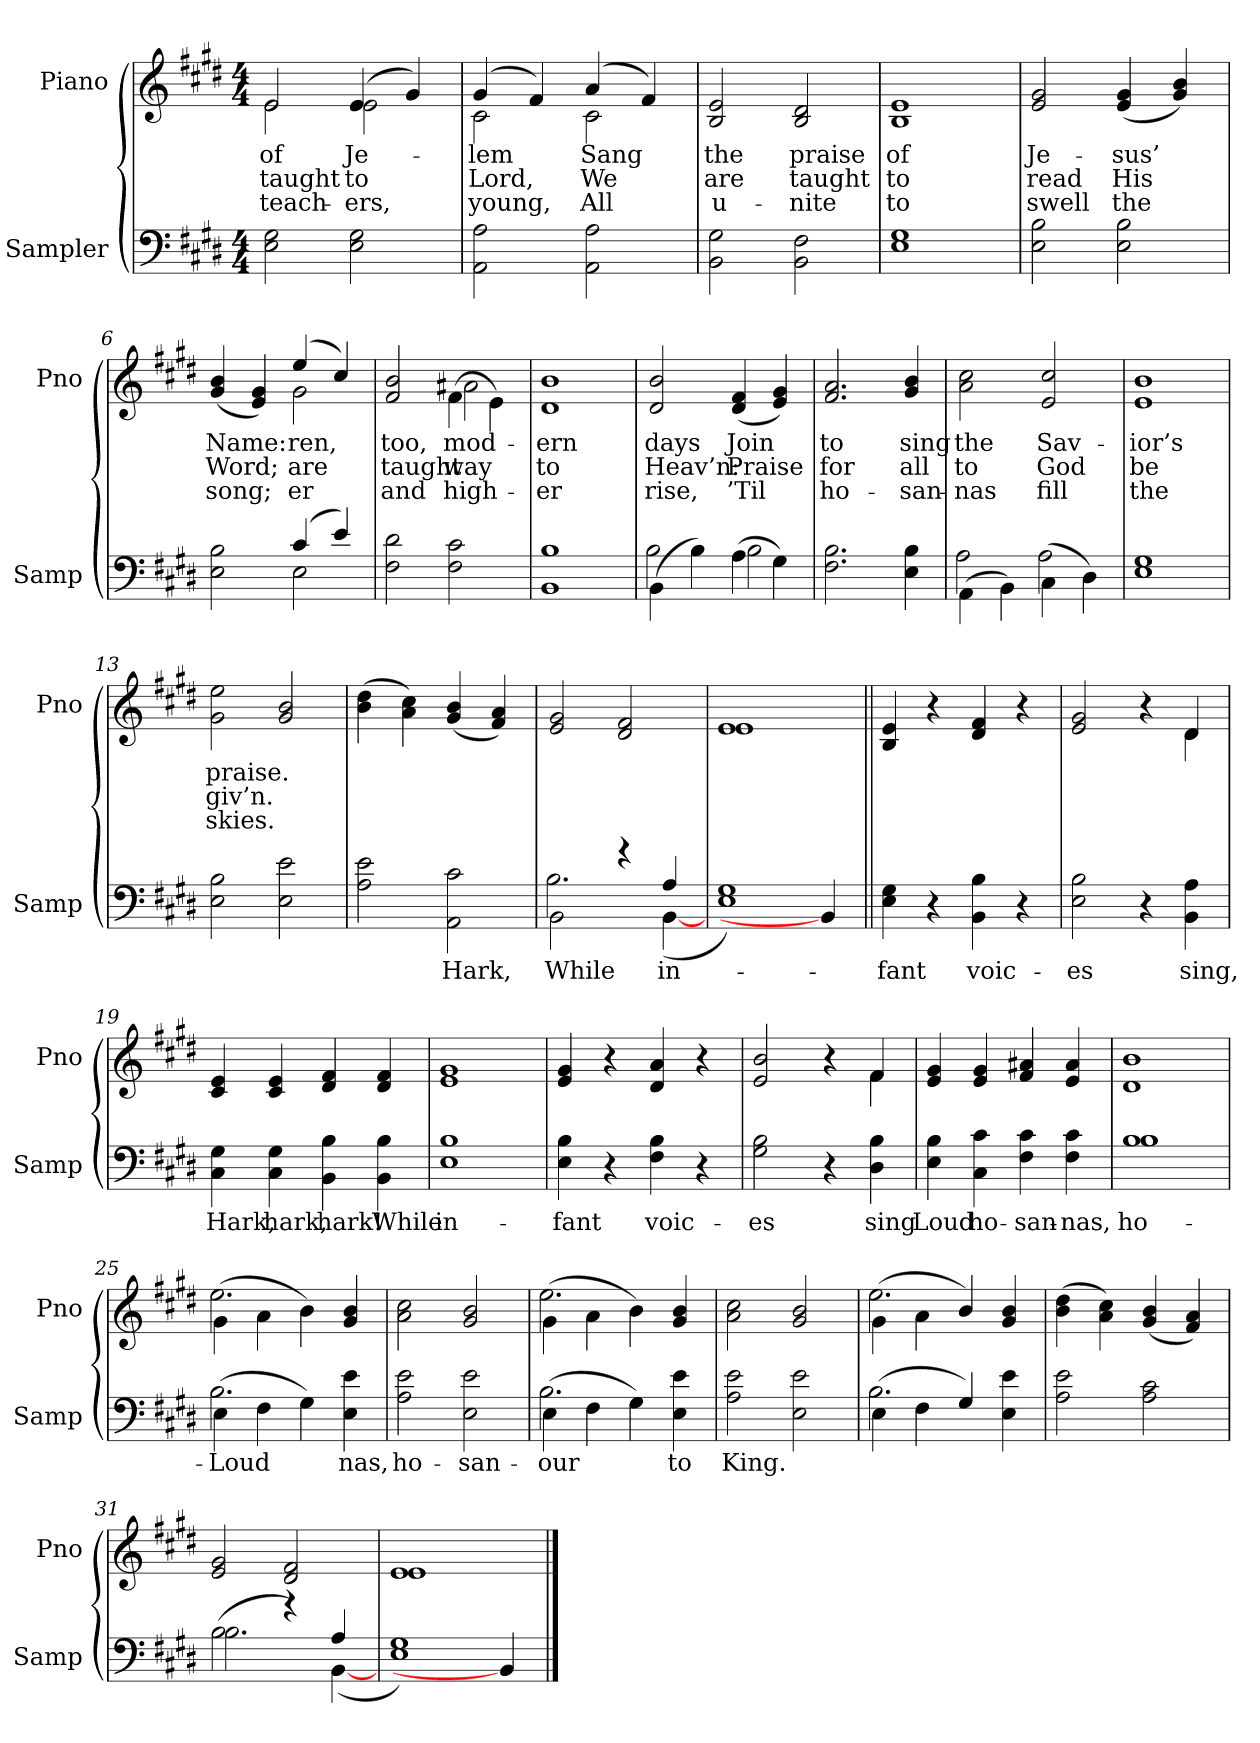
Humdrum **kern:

**kern	**text	**kern	**text	**text	**text
*part2	*part2	*part1	*part1	*part1	*part1
*staff2	*staff2	*staff1	*staff1	*staff1	*staff1
*I"Sampler	*	*I"Piano	*	*	*
*I'Samp	*	*I'Pno	*	*	*
*clefF4	*	*clefG2	*	*	*
*k[f#c#g#d#]	*	*k[f#c#g#d#]	*	*	*
*E:	*	*E:	*	*	*
*M4/4	*	*M4/4	*	*	*
=1	=1	=1	=1	=1	=1
*	*	*^	*	*	*
2E 2G#	.	2e/	2e	of	taught	teach-
2E 2G#	.	(4e/	2e	Je-	to	-ers,
.	.	4g#/)	.	.	.	.
=2	=2	=2	=2	=2	=2	=2
2AA 2A	.	(4g#/	2c#	-lem	Lord,	young,
.	.	4f#/)	.	.	.	.
2AA 2A	.	(4a/	2c#	Sang	We	All
.	.	4f#/)	.	.	.	.
*	*	*v	*v	*	*	*
=3	=3	=3	=3	=3	=3
2BB 2G#	.	2B 2e	the	are	u-
2BB 2F#	.	2B 2d#	praise	taught	-nite
=4	=4	=4	=4	=4	=4
1E 1G#	.	1B 1e	of	to	to
=5	=5	=5	=5	=5	=5
2E 2B	.	2e 2g#	Je-	read	swell
2E 2B	.	(4e 4g#	-sus’	His	the
.	.	4g# 4b)	.	.	.
=6	=6	=6	=6	=6	=6
*^	*	*^	*	*	*
2E 2B	2ryy	.	(4g# 4b	2ryy	Name:	Word;	song;
.	.	.	4e 4g#)	.	.	.	.
(4c#/	2E	.	(4ee/	2g#	-ren,	are	-er
4e/)	.	.	4cc#/)	.	.	.	.
*v	*v	*	*	*	*	*	*
=7	=7	=7	=7	=7	=7	=7
2F# 2d#	.	2f# 2b	2ryy	too,	taught	and
2F# 2c#	.	(4f#\	2a#X	mod-	way	high-
.	.	4e\)	.	.	.	.
*	*	*v	*v	*	*	*
=8	=8	=8	=8	=8	=8
1BB 1B	.	1d# 1b	-ern	to	-er
=9	=9	=9	=9	=9	=9
*^	*	*	*	*	*
(4BB\	2B	.	2d# 2b	days	Heav’n:	rise,
4B\)	.	.	.	.	.	.
(4A\	2B	.	(4d# 4f#	Join	Praise	’Til
4G#\)	.	.	4e 4g#)	.	.	.
*v	*v	*	*	*	*	*
=10	=10	=10	=10	=10	=10
2.F# 2.B	.	2.f# 2.a	to	for	ho-
4E 4B	.	4g# 4b	sing	all	-san-
=11	=11	=11	=11	=11	=11
*^	*	*	*	*	*
(4AA\	2A	.	2a 2cc#	the	to	-nas
4BB\)	.	.	.	.	.	.
(4C#\	2A	.	2e 2cc#	Sav-	God	fill
4D#\)	.	.	.	.	.	.
*v	*v	*	*	*	*	*
=12	=12	=12	=12	=12	=12
1E 1G#	.	1e 1b	-ior’s	be	the
=13	=13	=13	=13	=13	=13
2E 2B	.	2g# 2ee	praise.	giv’n.	skies.
2E 2e	.	2g# 2b	.	.	.
=14	=14	=14	=14	=14	=14
2A 2e	.	(4b 4dd#	.	.	.
.	.	4a 4cc#)	.	.	.
2AA 2c#	Hark,	(4g# 4b	.	.	.
.	.	4f# 4a)	.	.	.
=15	=15	=15	=15	=15	=15
*^	*	*	*	*	*
2BB\	2.B	While	2e 2g#	.	.	.
4r	.	.	2d# 2f#	.	.	.
4A/	([4BB	in-	.	.	.	.
*v	*v	*	*	*	*	*
=16	=16	=16	=16	=16	=16
*	*	*^	*	*	*
1E 1G#)	.	1e/	1e	.	.	.
4BB]	.	4ryy	4ryy	.	.	.
=17||	=17||	=17||	=17||	=17||	=17||	=17||
!	!	!LO:TX:t=Refrain	!	!	!	!
*	*	*v	*v	*	*	*
4E 4G#	-fant	4B 4e	.	.	.
4r	.	4r	.	.	.
4BB 4B	voic-	4d# 4f#	.	.	.
4r	.	4r	.	.	.
=18	=18	=18	=18	=18	=18
*	*	*^	*	*	*
2E 2B	-es	2e 2g#	2.ryy	.	.	.
4r	.	4r	.	.	.	.
4BB 4A	sing,	4d#/	4d#	.	.	.
*	*	*v	*v	*	*	*
=19	=19	=19	=19	=19	=19
4C# 4G#	Hark,	4c# 4e	.	.	.
4C# 4G#	hark,	4c# 4e	.	.	.
4BB 4B	hark!	4d# 4f#	.	.	.
4BB 4B	While	4d# 4f#	.	.	.
=20	=20	=20	=20	=20	=20
1E 1B	in-	1e 1g#	.	.	.
=21	=21	=21	=21	=21	=21
4E 4B	-fant	4e 4g#	.	.	.
4r	.	4r	.	.	.
4F# 4B	voic-	4d# 4a	.	.	.
4r	.	4r	.	.	.
=22	=22	=22	=22	=22	=22
*	*	*^	*	*	*
2G# 2B	-es	2e 2b	2.ryy	.	.	.
4r	.	4r	.	.	.	.
4D# 4B	sing	4f#/	4f#	.	.	.
*	*	*v	*v	*	*	*
=23	=23	=23	=23	=23	=23
4E 4B	Loud	4e 4g#	.	.	.
4C# 4c#	ho-	4e 4g#	.	.	.
4F# 4c#	-san-	4f# 4a#X	.	.	.
4F# 4c#	-nas,	4e 4a#	.	.	.
=24	=24	=24	=24	=24	=24
*^	*	*	*	*	*
1B/	1B	ho-	1d# 1b	.	.	.
=25	=25	=25	=25	=25	=25	=25
*	*	*	*^	*	*	*
(4E\	2.B	Loud	(4g#\	2.ee	.	.	.
4F#\	.	.	4a\	.	.	.	.
4G#\)	.	.	4b\)	.	.	.	.
4E 4e	4ryy	-nas,	4g# 4b	4ryy	.	.	.
*v	*v	*	*	*	*	*	*
*	*	*v	*v	*	*	*
=26	=26	=26	=26	=26	=26
2A 2e	ho-	2a 2cc#	.	.	.
2E 2e	-san-	2g# 2b	.	.	.
=27	=27	=27	=27	=27	=27
*^	*	*^	*	*	*
(4E\	2.B	our	(4g#\	2.ee	.	.	.
4F#\	.	.	4a\	.	.	.	.
4G#\)	.	.	4b\)	.	.	.	.
4E 4e	4ryy	to	4g# 4b	4ryy	.	.	.
*v	*v	*	*	*	*	*	*
*	*	*v	*v	*	*	*
=28	=28	=28	=28	=28	=28
2A 2e	King.	2a 2cc#	.	.	.
2E 2e	.	2g# 2b	.	.	.
=29	=29	=29	=29	=29	=29
*^	*	*^	*	*	*
(4E\	2.B	.	(4g#\	2.ee	.	.	.
4F#\	.	.	4a\	.	.	.	.
4G#)	.	.	4b)	.	.	.	.
4E 4e	4ryy	.	4g# 4b	4ryy	.	.	.
*v	*v	*	*	*	*	*	*
*	*	*v	*v	*	*	*
=30	=30	=30	=30	=30	=30
2A 2e	.	(4b 4dd#	.	.	.
.	.	4a 4cc#)	.	.	.
2A 2c#	.	(4g# 4b	.	.	.
.	.	4f# 4a)	.	.	.
=31	=31	=31	=31	=31	=31
*^	*	*	*	*	*
(2B\	2.B	.	2e 2g#	.	.	.
4r)	.	.	2d# 2f#	.	.	.
4A/	([4BB	.	.	.	.	.
*v	*v	*	*	*	*	*
=32	=32	=32	=32	=32	=32
*	*	*^	*	*	*
1E 1G#)	.	1e/	1e	.	.	.
4BB]	.	4ryy	4ryy	.	.	.
*	*	*v	*v	*	*	*
==	==	==	==	==	==
*-	*-	*-	*-	*-	*-
